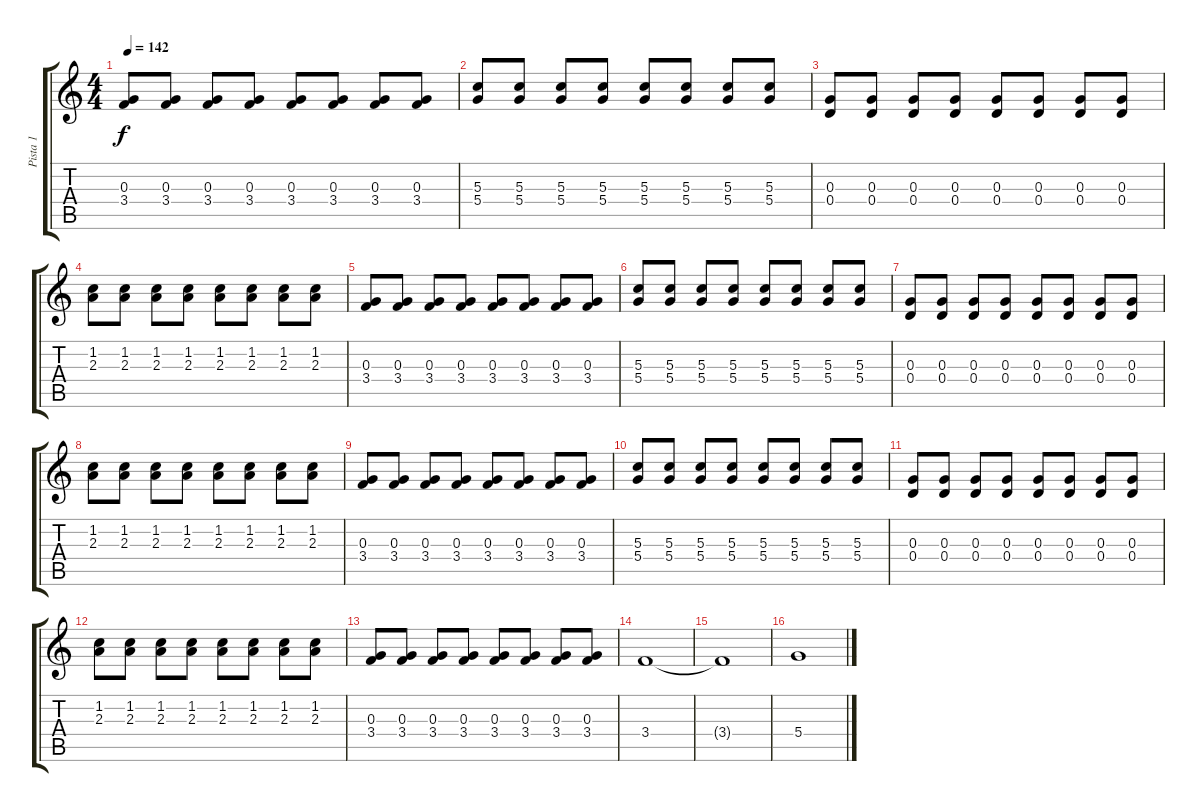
\track ("Pista 1" "Pista 1") {instrument overdrivenguitar}
\staff {score tabs}
\tuning (E4 B3 G3 D3 A2 E2) {hide}
\ts (4 4)
\tempo 142
\clef g2
\ks c
(0.3 3.4).8{dy f} (0.3 3.4).8 (0.3 3.4).8 (0.3 3.4).8 (0.3 3.4).8 (0.3 3.4).8 (0.3 3.4).8 (0.3 3.4).8 |
(5.3 5.4).8 (5.3 5.4).8 (5.3 5.4).8 (5.3 5.4).8 (5.3 5.4).8 (5.3 5.4).8 (5.3 5.4).8 (5.3 5.4).8 |
(0.3 0.4).8 (0.3 0.4).8 (0.3 0.4).8 (0.3 0.4).8 (0.3 0.4).8 (0.3 0.4).8 (0.3 0.4).8 (0.3 0.4).8 |
(1.2 2.3).8 (1.2 2.3).8 (1.2 2.3).8 (1.2 2.3).8 (1.2 2.3).8 (1.2 2.3).8 (1.2 2.3).8 (1.2 2.3).8 |
(0.3 3.4).8 (0.3 3.4).8 (0.3 3.4).8 (0.3 3.4).8 (0.3 3.4).8 (0.3 3.4).8 (0.3 3.4).8 (0.3 3.4).8 |
(5.3 5.4).8 (5.3 5.4).8 (5.3 5.4).8 (5.3 5.4).8 (5.3 5.4).8 (5.3 5.4).8 (5.3 5.4).8 (5.3 5.4).8 |
(0.3 0.4).8 (0.3 0.4).8 (0.3 0.4).8 (0.3 0.4).8 (0.3 0.4).8 (0.3 0.4).8 (0.3 0.4).8 (0.3 0.4).8 |
(1.2 2.3).8 (1.2 2.3).8 (1.2 2.3).8 (1.2 2.3).8 (1.2 2.3).8 (1.2 2.3).8 (1.2 2.3).8 (1.2 2.3).8 |
(0.3 3.4).8 (0.3 3.4).8 (0.3 3.4).8 (0.3 3.4).8 (0.3 3.4).8 (0.3 3.4).8 (0.3 3.4).8 (0.3 3.4).8 |
(5.3 5.4).8 (5.3 5.4).8 (5.3 5.4).8 (5.3 5.4).8 (5.3 5.4).8 (5.3 5.4).8 (5.3 5.4).8 (5.3 5.4).8 |
(0.3 0.4).8 (0.3 0.4).8 (0.3 0.4).8 (0.3 0.4).8 (0.3 0.4).8 (0.3 0.4).8 (0.3 0.4).8 (0.3 0.4).8 |
(1.2 2.3).8 (1.2 2.3).8 (1.2 2.3).8 (1.2 2.3).8 (1.2 2.3).8 (1.2 2.3).8 (1.2 2.3).8 (1.2 2.3).8 |
(0.3 3.4).8 (0.3 3.4).8 (0.3 3.4).8 (0.3 3.4).8 (0.3 3.4).8 (0.3 3.4).8 (0.3 3.4).8 (0.3 3.4).8 |
3.4.1 |
3.4{t}.1 |
5.4.1
